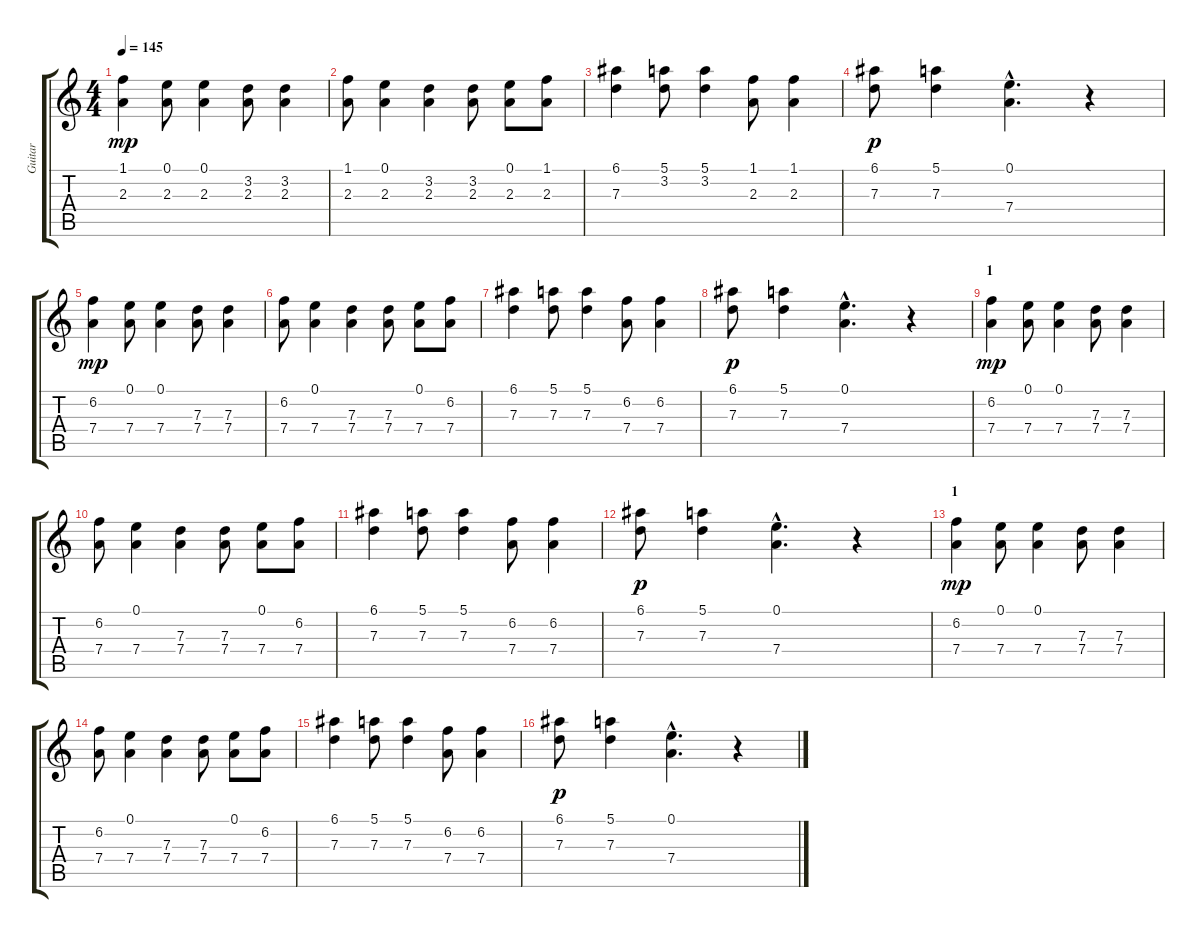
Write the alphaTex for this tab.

\track ("Guitar" "Guitar") {instrument distortionguitar}
\staff {score tabs}
\tuning (E4 B3 G3 D3 A2 E2) {hide}
\ts (4 4)
\tempo 145
\clef g2
\ks c
(1.1 2.3).4{dy mp instrument distortionguitar} (0.1 2.3).8 (0.1 2.3).4 (3.2 2.3).8 (3.2 2.3).4 |
(1.1 2.3).8 (0.1 2.3).4 (3.2 2.3).4 (3.2 2.3).8 (0.1 2.3).8 (1.1 2.3).8 |
(6.1 7.3).4 (5.1 3.2).8 (5.1 3.2).4 (1.1 2.3).8 (1.1 2.3).4 |
(6.1 7.3).8{dy p} (5.1 7.3).4 (0.1{hac} 7.4{hac}).4{d} r.4 |
(6.2 7.4).4{dy mp} (0.1 7.4).8 (0.1 7.4).4 (7.3 7.4).8 (7.3 7.4).4 |
(6.2 7.4).8 (0.1 7.4).4 (7.3 7.4).4 (7.3 7.4).8 (0.1 7.4).8 (6.2 7.4).8 |
(6.1 7.3).4 (5.1 7.3).8 (5.1 7.3).4 (6.2 7.4).8 (6.2 7.4).4 |
(6.1 7.3).8{dy p} (5.1 7.3).4 (0.1{hac} 7.4{hac}).4{d} r.4 |
\section ("" "1")
(6.2 7.4).4{dy mp} (0.1 7.4).8 (0.1 7.4).4 (7.3 7.4).8 (7.3 7.4).4 |
(6.2 7.4).8 (0.1 7.4).4 (7.3 7.4).4 (7.3 7.4).8 (0.1 7.4).8 (6.2 7.4).8 |
(6.1 7.3).4 (5.1 7.3).8 (5.1 7.3).4 (6.2 7.4).8 (6.2 7.4).4 |
(6.1 7.3).8{dy p} (5.1 7.3).4 (0.1{hac} 7.4{hac}).4{d} r.4 |
\section ("" "1")
(6.2 7.4).4{dy mp} (0.1 7.4).8 (0.1 7.4).4 (7.3 7.4).8 (7.3 7.4).4 |
(6.2 7.4).8 (0.1 7.4).4 (7.3 7.4).4 (7.3 7.4).8 (0.1 7.4).8 (6.2 7.4).8 |
(6.1 7.3).4 (5.1 7.3).8 (5.1 7.3).4 (6.2 7.4).8 (6.2 7.4).4 |
(6.1 7.3).8{dy p} (5.1 7.3).4 (0.1{hac} 7.4{hac}).4{d} r.4
